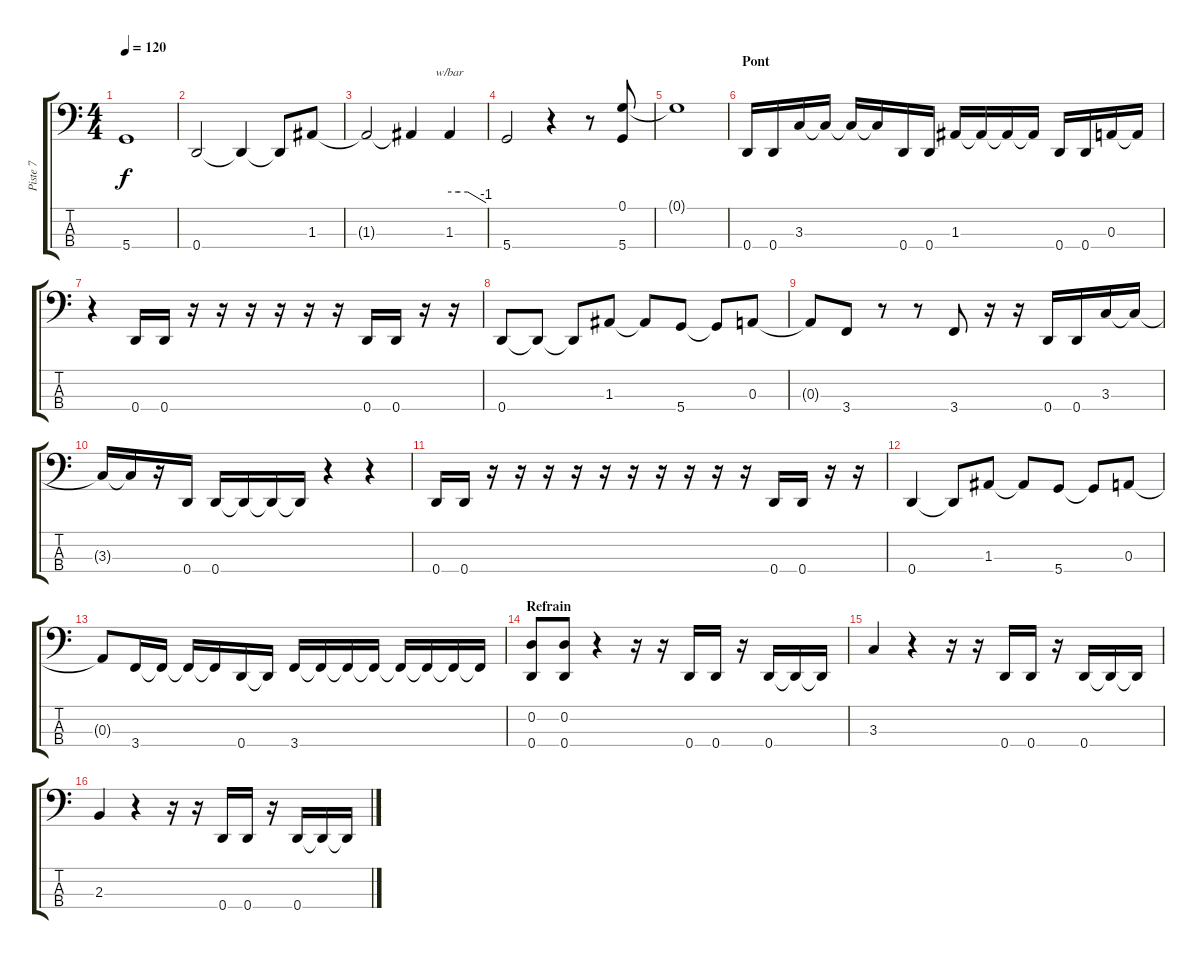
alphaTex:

\track ("Piste 7" "Piste 7") {instrument electricbassfinger}
\staff {score tabs}
\tuning (G2 D2 A1 D1) {hide}
\ts (4 4)
\tempo 120
\clef f4
\ks c
5.4{t}.1{dy f} |
0.4.2 0.4{t}.4 0.4{t}.8 1.3.8 |
1.3{t}.2 1.3{t}.4 1.3.4{tbe (custom default 0 0 15 0 30 0 60 -4)} |
5.4.2 r.4 r.8 (0.1 5.4).8 |
0.1{t}.1 |
\section ("" "Pont")
0.4.16 0.4.16 3.3.16 3.3{t}.16 3.3{t}.16 3.3{t}.16 0.4.16 0.4.16 1.3.16 1.3{t}.16 1.3{t}.16 1.3{t}.16 0.4.16 0.4.16 0.3.16 0.3{t}.16 |
r.4 0.4.16 0.4.16 r.16 r.16 r.16 r.16 r.16 r.16 0.4.16 0.4.16 r.16 r.16 |
0.4.8 0.4{t}.8 0.4{t}.8 1.3.8 1.3{t}.8 5.4.8 5.4{t}.8 0.3.8 |
0.3{t}.8 3.4.8 r.8 r.8 3.4.8 r.16 r.16 0.4.16 0.4.16 3.3.16 3.3{t}.16 |
3.3{t}.16 3.3{t}.16 r.16 0.4.16 0.4.16 0.4{t}.16 0.4{t}.16 0.4{t}.16 r.4 r.4 |
0.4.16 0.4.16 r.16 r.16 r.16 r.16 r.16 r.16 r.16 r.16 r.16 r.16 0.4.16 0.4.16 r.16 r.16 |
0.4.4 0.4{t}.8 1.3.8 1.3{t}.8 5.4.8 5.4{t}.8 0.3.8 |
0.3{t}.8 3.4.16 3.4{t}.16 3.4{t}.16 3.4{t}.16 0.4.16 0.4{t}.16 3.4.16 3.4{t}.16 3.4{t}.16 3.4{t}.16 3.4{t}.16 3.4{t}.16 3.4{t}.16 3.4{t}.16 |
\section ("" "Refrain")
(0.2 0.4).8 (0.2 0.4).8 r.4 r.16 r.16 0.4.16 0.4.16 r.16 0.4.16 0.4{t}.16 0.4{t}.16 |
3.3.4 r.4 r.16 r.16 0.4.16 0.4.16 r.16 0.4.16 0.4{t}.16 0.4{t}.16 |
2.3.4 r.4 r.16 r.16 0.4.16 0.4.16 r.16 0.4.16 0.4{t}.16 0.4{t}.16
